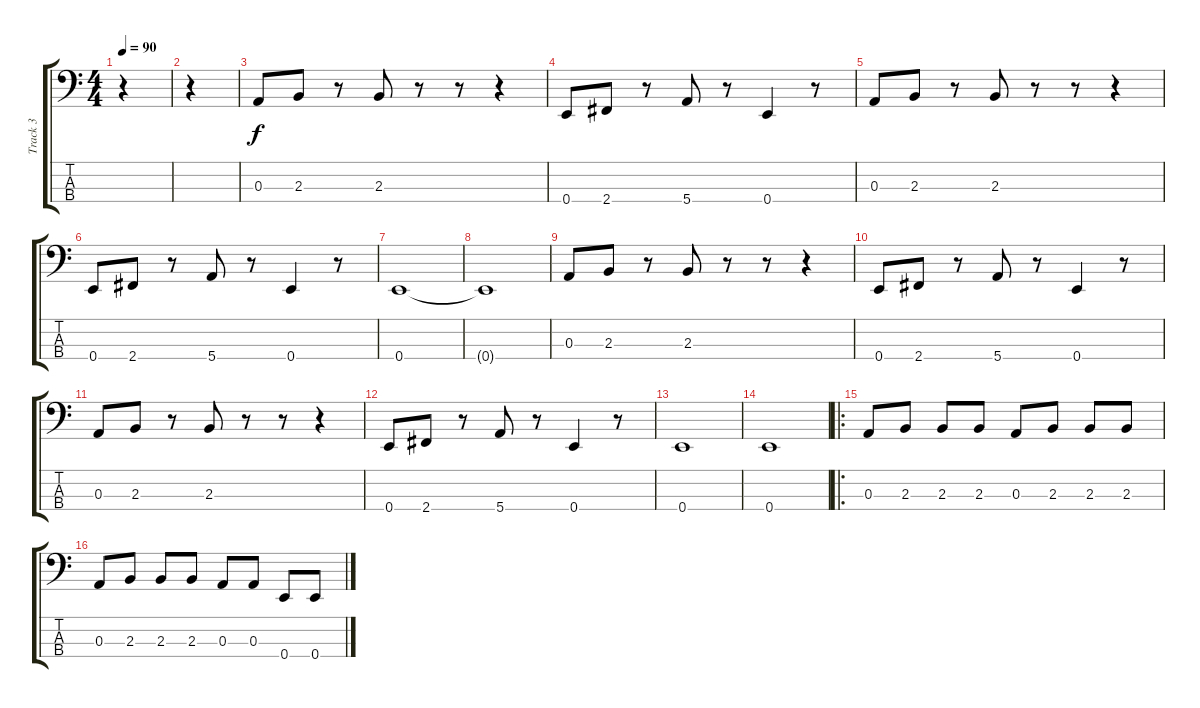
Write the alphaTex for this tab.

\track ("Track 3" "Track 3") {instrument electricbasspick}
\staff {score tabs}
\tuning (G2 D2 A1 E1) {hide}
\ts (4 4)
\tempo 90
\clef f4
\ks c
r.4{dy f instrument electricbasspick} |
r.4 |
0.3.8 2.3.8 r.8 2.3.8 r.8 r.8 r.4 |
0.4.8 2.4.8 r.8 5.4.8 r.8 0.4.4 r.8 |
0.3.8 2.3.8 r.8 2.3.8 r.8 r.8 r.4 |
0.4.8 2.4.8 r.8 5.4.8 r.8 0.4.4 r.8 |
0.4.1 |
0.4{t}.1 |
0.3.8 2.3.8 r.8 2.3.8 r.8 r.8 r.4 |
0.4.8 2.4.8 r.8 5.4.8 r.8 0.4.4 r.8 |
0.3.8 2.3.8 r.8 2.3.8 r.8 r.8 r.4 |
0.4.8 2.4.8 r.8 5.4.8 r.8 0.4.4 r.8 |
0.4.1 |
0.4.1 |
\ro
0.3.8 2.3.8 2.3.8 2.3.8 0.3.8 2.3.8 2.3.8 2.3.8 |
0.3.8 2.3.8 2.3.8 2.3.8 0.3.8 0.3.8 0.4.8 0.4.8
